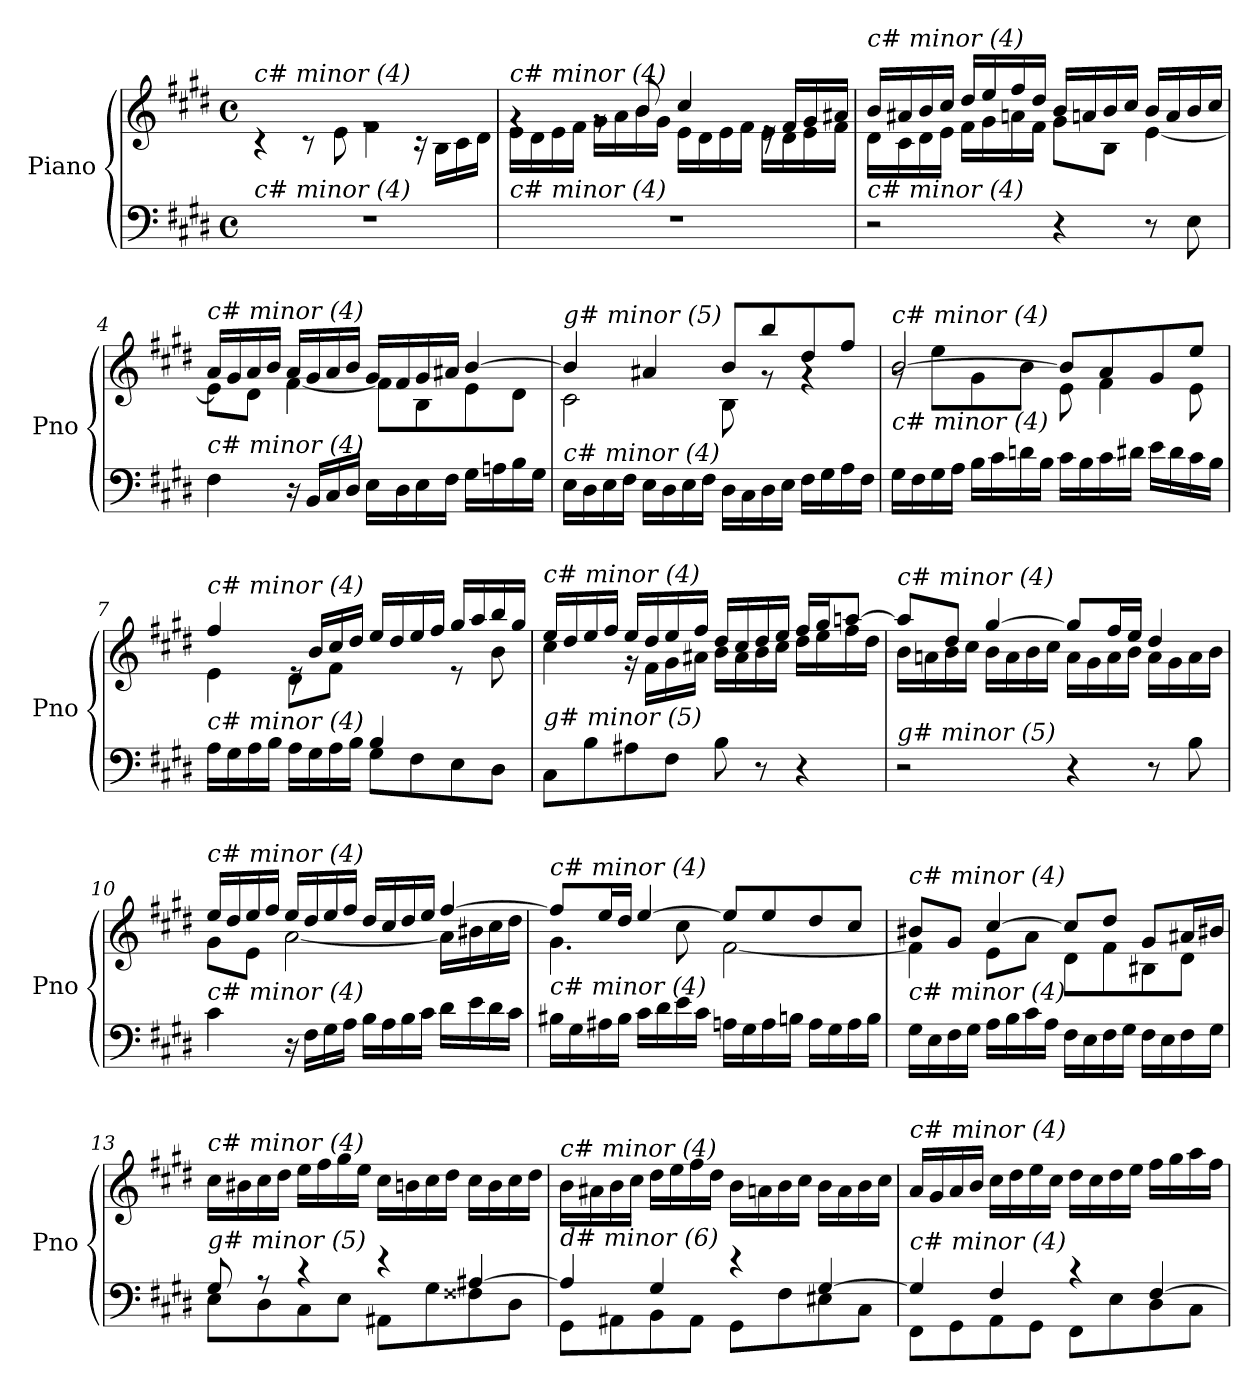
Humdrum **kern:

**kern	**kern
*part1	*part1
*staff2	*staff1
*I"Piano	*
*I'Pno	*
*clefF4	*clefG2
*k[f#c#g#d#]	*k[f#c#g#d#]
*M4/4	*M4/4
*met(c)	*met(c)
=1	=1
*	*^
!	!LO:TX:i:t=c# minor (4)	!
!LO:TX:i:t=c# minor (4)	!	!
1r	1rg	4r
.	.	8r
.	.	8e\
.	.	4f#\
.	.	16r
.	.	16B\LL
.	.	16c#\
.	.	16d#\JJ
=2	=2	=2
!	!LO:TX:i:t=c# minor (4)	!
!LO:TX:i:t=c# minor (4)	!	!
1r	4rg	16e\LL
.	.	16d#\
.	.	16e\
.	.	16f#\JJ
.	8rg	16g#\LL
.	.	16a\
.	8b/	16b\
.	.	16g#\JJ
.	4cc#/	16e\LL
.	.	16d#\
.	.	16e\
.	.	16f#\JJ
.	16re	16e\LL
.	16f#/LL	16d#\
.	16g#/	16e\
.	16a#X/JJ	16f#\JJ
=3	=3	=3
!	!LO:TX:i:t=c# minor (4)	!
!LO:TX:i:t=c# minor (4)	!	!
2r	16b/LL	16d#\LL
.	16a#X/	16c#\
.	16b/	16d#\
.	16cc#/JJ	16e\JJ
.	16dd#/LL	16f#\LL
.	16ee/	16g#\
.	16ff#/	16an\
.	16dd#/JJ	16f#\JJ
4r	16b/LL	8g#\L
.	16an/	.
.	16b/	8B\J
.	16cc#/JJ	.
8r	16b/LL	[4e\
.	16a/	.
8E\	16b/	.
.	16cc#/JJ	.
!!LO:LB:g=z	!!
=4	=4	=4
!	!LO:TX:i:t=c# minor (4)	!
!LO:TX:i:t=c# minor (4)	!	!
4F#\	16a/LL	8e\L]
.	16g#/	.
.	16a/	8d#\J
.	16b/JJ	.
16r	16a/LL	[4f#\
16BB/LL	16g#/	.
16C#/	16a/	.
16D#/JJ	16b/JJ	.
16E\LL	16g#/LL	8f#\L]
16D#\	16f#/	.
16E\	16g#/	8B\
16F#\JJ	16a#X/JJ	.
16G#\LL	[4b/	8e\
16An\	.	.
16B\	.	8d#\J
16G#\JJ	.	.
=5	=5	=5
!	!LO:TX:i:t=g# minor (5)	!
!LO:TX:i:t=c# minor (4)	!	!
16E\LL	4b/]	2c#\
16D#\	.	.
16E\	.	.
16F#\JJ	.	.
16E\LL	4a#X/	.
16D#\	.	.
16E\	.	.
16F#\JJ	.	.
16D#\LL	8b/L	8B\
16C#\	.	.
16D#\	8bb/	8rg
16E\JJ	.	.
16F#\LL	8dd#/	4rg
16G#\	.	.
16A\	8ff#/J	.
16F#\JJ	.	.
!!LO:LB:g=z	!!
=6	=6	=6
!	!LO:TX:i:t=c# minor (4)	!
!LO:TX:i:t=c# minor (4)	!	!
16G#\LL	[2b/	8rg
16F#\	.	.
16G#\	.	8ee\L
16A\JJ	.	.
16B\LL	.	8g#\
16c#\	.	.
16dn\	.	8b\J
16B\JJ	.	.
16c#\LL	8b/L]	8e\
16B\	.	.
16c#\	8a/	4f#\
16d#X\JJ	.	.
16e\LL	8g#/	.
16d#\	.	.
16c#\	8ee/J	8e\
16B\JJ	.	.
!!LO:LB:g=z	!!
=7	=7	=7
*^	*	*
!	!	!LO:TX:i:t=c# minor (4)	!
!LO:TX:i:t=c# minor (4)	!	!	!
2ryy	16A\LL	4ff#/	4e\
.	16G#\	.	.
.	16A\	.	.
.	16B\JJ	.	.
.	16A\LL	16re	8d#\L
.	16G#\	16b/LL	.
.	16A\	16cc#/	8f#\J
.	16B\JJ	16dd#/JJ	.
4B/	8G#\L	16ee/LL	4ryy
.	.	16dd#/	.
.	8F#\	16ee/	.
.	.	16ff#/JJ	.
4ryy	8E\	16gg#/LL	8r
.	.	16aa/	.
.	8D#\J	16bb/	8b\
.	.	16gg#/JJ	.
*v	*v	*	*
=8	=8	=8
!	!LO:TX:i:t=c# minor (4)	!
!LO:TX:i:t=g# minor (5)	!	!
8C#\L	16ee/LL	4cc#\
.	16dd#/	.
8B\	16ee/	.
.	16ff#/JJ	.
8A#X\	16ee/LL	16r
.	16dd#/	16f#\LL
8F#\J	16ee/	16g#\
.	16ff#/JJ	16a#X\JJ
8B\	16dd#/LL	16b\LL
.	16cc#/	16a#\
8r	16dd#/	16b\
.	16ee/JJ	16cc#\JJ
4r	16ff#/LL	16dd#\LL
.	16gg#/J	16ee\
.	[8aan/J	16ff#\
.	.	16dd#\JJ
=9	=9	=9
!	!LO:TX:i:t=c# minor (4)	!
!LO:TX:i:t=g# minor (5)	!	!
2r	8aan/L]	16b\LL
.	.	16an\
.	8dd#/J	16b\
.	.	16cc#\JJ
.	[4gg#/	16b\LL
.	.	16a\
.	.	16b\
.	.	16cc#\JJ
4r	8gg#/L]	16a\LL
.	.	16g#\
.	16ff#/L	16a\
.	16ee/JJ	16b\JJ
8r	4dd#/	16a\LL
.	.	16g#\
8B\	.	16a\
.	.	16b\JJ
!!LO:LB:g=z	!!
=10	=10	=10
!	!LO:TX:i:t=c# minor (4)	!
!LO:TX:i:t=c# minor (4)	!	!
4c#\	16ee/LL	8g#\L
.	16dd#/	.
.	16ee/	8e\J
.	16ff#/JJ	.
16r	16ee/LL	[2a\
16F#\LL	16dd#/	.
16G#\	16ee/	.
16A\JJ	16ff#/JJ	.
16B\LL	16dd#/LL	.
16A\	16cc#/	.
16B\	16dd#/	.
16c#\JJ	16ee/JJ	.
16d#\LL	[4ff#/	16a\LL]
16e\	.	16b#X\
16d#\	.	16cc#\
16c#\JJ	.	16dd#\JJ
=11	=11	=11
!	!LO:TX:i:t=c# minor (4)	!
!LO:TX:i:t=c# minor (4)	!	!
16B#X\LL	8ff#/L]	4.g#\
16G#\	.	.
16A#X\	16ee/L	.
16B#\JJ	16dd#/JJ	.
16c#\LL	[4ee/	.
16d#\	.	.
16e\	.	8cc#\
16c#\JJ	.	.
16An\LL	8ee/L]	[2f#\
16G#\	.	.
16A\	8ee/	.
16Bn\JJ	.	.
16A\LL	8dd#/	.
16G#\	.	.
16A\	8cc#/J	.
16B\JJ	.	.
!!LO:PB:g=z	!!
=12	=12	=12
!	!LO:TX:i:t=c# minor (4)	!
!LO:TX:i:t=c# minor (4)	!	!
16G#\LL	8b#X/L	4f#\]
16E\	.	.
16F#\	8g#/J	.
16G#\JJ	.	.
16A\LL	[4cc#/	8e\L
16B\	.	.
16c#\	.	8a\J
16A\JJ	.	.
16F#\LL	8cc#/L]	8d#\L
16E\	.	.
16F#\	8dd#/J	8f#\
16G#\JJ	.	.
16F#\LL	8g#/L	8B#X\
16E\	.	.
16F#\	16a#X/L	8d#\J
16G#\JJ	16b#X/JJ	.
*	*v	*v
=13	=13
*^	*
!	!	!LO:TX:i:t=c# minor (4)
!LO:TX:i:t=g# minor (5)	!	!
8G#/	8E\L	16cc#\LL
.	.	16b#X\
8r	8D#\	16cc#\
.	.	16dd#\JJ
4r	8C#\	16ee\LL
.	.	16ff#\
.	8E\J	16gg#\
.	.	16ee\JJ
4r	8AA#X\L	16cc#\LL
.	.	16bn\
.	8G#\	16cc#\
.	.	16dd#\JJ
[4A#X/	8F##X\	16cc#\LL
.	.	16b\
.	8D#\J	16cc#\
.	.	16dd#\JJ
!!LO:LB:g=z
=14	=14	=14
!	!	!LO:TX:i:t=c# minor (4)
!LO:TX:i:t=d# minor (6)	!	!
4A#/]	8GG#\L	16b\LL
.	.	16a#X\
.	8AA#X\	16b\
.	.	16cc#\JJ
4G#/	8BB\	16dd#\LL
.	.	16ee\
.	8AA#\J	16ff#\
.	.	16dd#\JJ
4r	8GG#\L	16b\LL
.	.	16an\
.	8F#\	16b\
.	.	16cc#\JJ
[4G#/	8E#X\	16b\LL
.	.	16a\
.	8C#\J	16b\
.	.	16cc#\JJ
=15	=15	=15
!	!	!LO:TX:i:t=c# minor (4)
!LO:TX:i:t=c# minor (4)	!	!
4G#/]	8FF#\L	16a/LL
.	.	16g#/
.	8GG#\	16a/
.	.	16b/JJ
4F#/	8AA\	16cc#\LL
.	.	16dd#\
.	8GG#\J	16ee\
.	.	16cc#\JJ
4r	8FF#\L	16dd#\LL
.	.	16cc#\
.	8E\	16dd#\
.	.	16ee\JJ
[4F#/	8D#\	16ff#\LL
.	.	16gg#\
.	8C#\J	16aa\
.	.	16ff#\JJ
*v	*v	*
=	=
*-	*-
